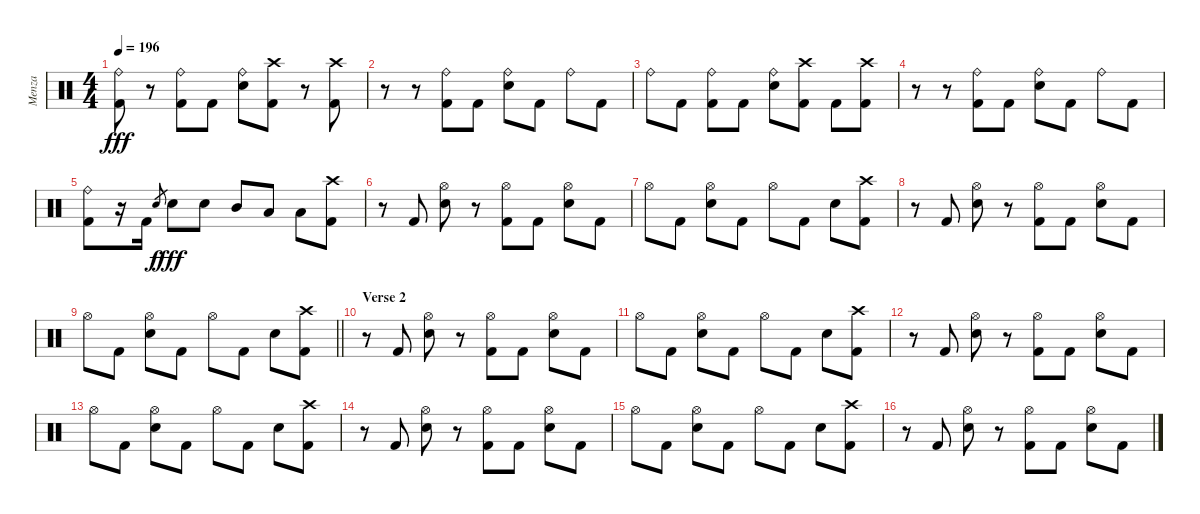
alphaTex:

\track ("Menza" "Menza") {instrument percussion}
\staff {score}
\articulation defaults
\ts (4 4)
\tempo 196
\clef neutral
\ks c
("Ride (bell)" "Kick (hit) 2").8{dy fff} r.8 ("Ride (bell)" "Kick (hit) 2").8 "Kick (hit) 2".8 ("Ride (bell)" "Snare (hit) 2").8 ("Crash high (hit)" "Kick (hit) 2").8 r.8 ("Crash high (hit)" "Kick (hit) 2").8 |
r.8 r.8 ("Ride (bell)" "Kick (hit) 2").8 "Kick (hit) 2".8 ("Ride (bell)" "Snare (hit) 2").8 "Kick (hit) 2".8 "Ride (bell)".8 "Kick (hit) 2".8 |
"Ride (bell)".8 "Kick (hit) 2".8 ("Ride (bell)" "Kick (hit) 2").8 "Kick (hit) 2".8 ("Ride (bell)" "Snare (hit) 2").8 ("Crash high (hit)" "Kick (hit) 2").8 "Kick (hit) 2".8 ("Crash high (hit)" "Kick (hit) 2").8 |
r.8 r.8 ("Ride (bell)" "Kick (hit) 2").8 "Kick (hit) 2".8 ("Ride (bell)" "Snare (hit) 2").8 "Kick (hit) 2".8 "Ride (bell)".8 "Kick (hit) 2".8 |
("Ride (bell)" "Kick (hit) 2").8 r.16 "Kick (hit) 2".16 "Snare (hit) 2".8{gr dy f} "Snare (hit) 2".8{dy fff} "Snare (hit) 2".8 "Mid Tom (hit)".8 "Low Tom (hit)".8 "Low Floor Tom (hit)".8 ("Crash high (hit)" "Kick (hit) 2").8 |
r.8 "Kick (hit) 2".8 ("Hi-Hat (open)" "Snare (hit) 2").8 r.8 ("Hi-Hat (open)" "Kick (hit) 2").8 "Kick (hit) 2".8 ("Hi-Hat (open)" "Snare (hit) 2").8 "Kick (hit) 2".8 |
"Hi-Hat (open)".8 "Kick (hit) 2".8 ("Hi-Hat (open)" "Snare (hit) 2").8 "Kick (hit) 2".8 "Hi-Hat (open)".8 "Kick (hit) 2".8 "Snare (hit) 2".8 ("Crash high (hit)" "Kick (hit) 2").8 |
r.8 "Kick (hit) 2".8 ("Hi-Hat (open)" "Snare (hit) 2").8 r.8 ("Hi-Hat (open)" "Kick (hit) 2").8 "Kick (hit) 2".8 ("Hi-Hat (open)" "Snare (hit) 2").8 "Kick (hit) 2".8 |
\barLineRight lightlight "Hi-Hat (open)".8 "Kick (hit) 2".8
("Hi-Hat (open)" "Snare (hit) 2").8 "Kick (hit) 2".8 "Hi-Hat (open)".8 "Kick (hit) 2".8 "Snare (hit) 2".8 ("Crash high (hit)" "Kick (hit) 2").8 |
\section ("" "Verse 2")
r.8 "Kick (hit) 2".8 ("Hi-Hat (open)" "Snare (hit) 2").8 r.8 ("Hi-Hat (open)" "Kick (hit) 2").8 "Kick (hit) 2".8 ("Hi-Hat (open)" "Snare (hit) 2").8 "Kick (hit) 2".8 |
"Hi-Hat (open)".8 "Kick (hit) 2".8 ("Hi-Hat (open)" "Snare (hit) 2").8 "Kick (hit) 2".8 "Hi-Hat (open)".8 "Kick (hit) 2".8 "Snare (hit) 2".8 ("Crash high (hit)" "Kick (hit) 2").8 |
r.8 "Kick (hit) 2".8 ("Hi-Hat (open)" "Snare (hit) 2").8 r.8 ("Hi-Hat (open)" "Kick (hit) 2").8 "Kick (hit) 2".8 ("Hi-Hat (open)" "Snare (hit) 2").8 "Kick (hit) 2".8 |
"Hi-Hat (open)".8 "Kick (hit) 2".8 ("Hi-Hat (open)" "Snare (hit) 2").8 "Kick (hit) 2".8 "Hi-Hat (open)".8 "Kick (hit) 2".8 "Snare (hit) 2".8 ("Crash high (hit)" "Kick (hit) 2").8 |
r.8 "Kick (hit) 2".8 ("Hi-Hat (open)" "Snare (hit) 2").8 r.8 ("Hi-Hat (open)" "Kick (hit) 2").8 "Kick (hit) 2".8 ("Hi-Hat (open)" "Snare (hit) 2").8 "Kick (hit) 2".8 |
"Hi-Hat (open)".8 "Kick (hit) 2".8 ("Hi-Hat (open)" "Snare (hit) 2").8 "Kick (hit) 2".8 "Hi-Hat (open)".8 "Kick (hit) 2".8 "Snare (hit) 2".8 ("Crash high (hit)" "Kick (hit) 2").8 |
r.8 "Kick (hit) 2".8 ("Hi-Hat (open)" "Snare (hit) 2").8 r.8 ("Hi-Hat (open)" "Kick (hit) 2").8 "Kick (hit) 2".8 ("Hi-Hat (open)" "Snare (hit) 2").8 "Kick (hit) 2".8
